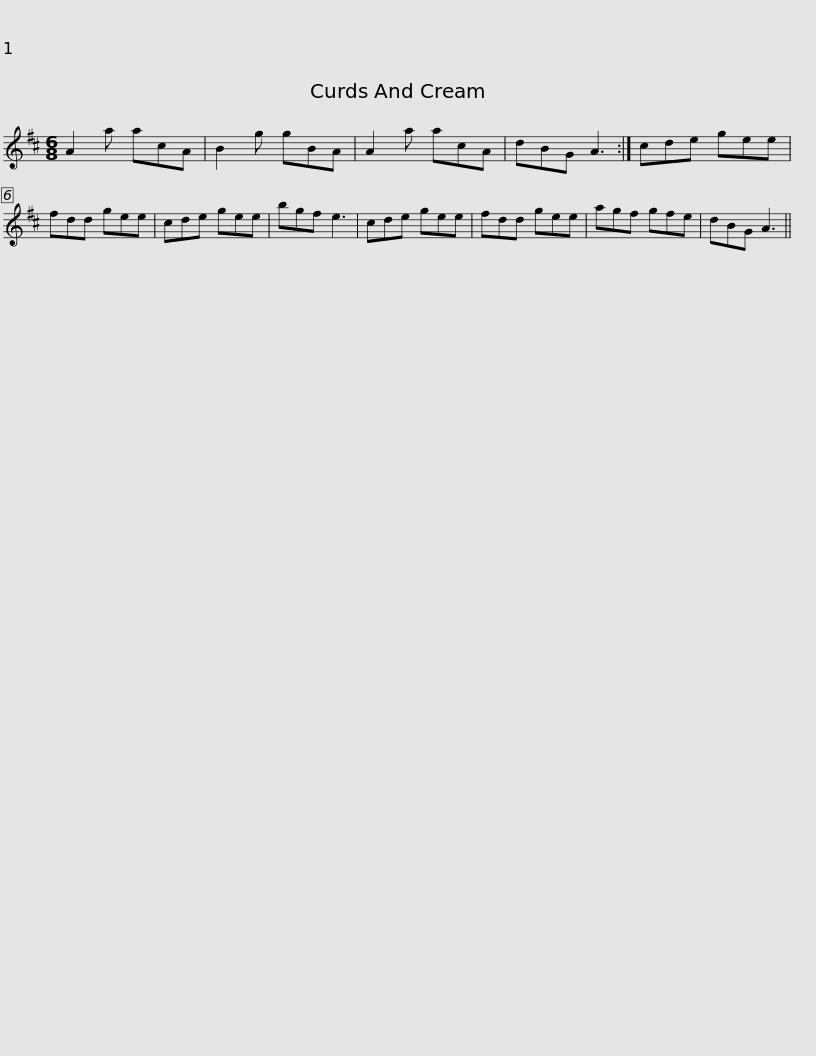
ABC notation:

X:1
L:1/8
M:6/8
I:linebreak $
K:D
V:1 treble
V:1
 A2 a acA | B2 g gBA | A2 a acA | dBG A3 :| cde gee | %5
 fdd gee | cde gee | bgf e3 |$ cde gee | fdd gee | %10
 agf gfe | dBG A3 || %12
